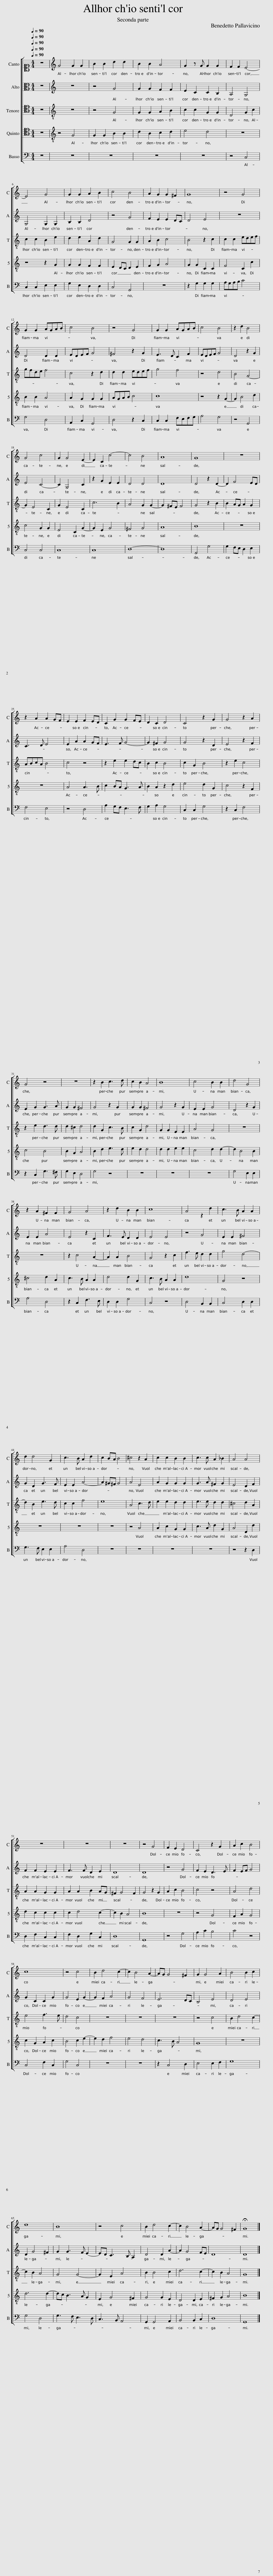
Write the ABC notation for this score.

X:1
%%score [ 1 2 [ 3 4 ] 5 ]
L:1/8
Q:1/4=90
M:4/4
I:linebreak $
K:C
V:1 alto1
V:2 alto
V:3 tenor
V:4 tenor
V:5 bass
V:1
 z8 | G4 G2 G2 | B2 B2 d2 d2 | B2 B2 A4 | G2 z G G2 G2 | %5
 F2 F2 E4- |$ E4 G4 | G2 G2 A2 B2 | c4 B4 | A2 G2 G2 ^F2 | %10
 G8 | z4 G4 |$ G2 G2 AGAB | c4 B4 | z4 G4 | %15
 G2 G2 AGAB | c4 B4 | z2 d2 B4 |$ G4 c4 | G2 G4 E2- | %20
 E2 C2 c4- | c4 B4 | A8 | G8 | z8 |$ %25
 z2 A2 A2 GF | E2 E2 F2 ED | C2 G2 G2 FE | D2 C2 D4 | C4 z2 G2 | %30
 G4 z2 A2 |$ G4 z4 | z8 | z2 B2 c3 d | c2 B2 A4 | %35
 B8 | c4 B2 B2 | d4 G4 |$ z2 A2 ^F2 F2 | G4 A4 | %40
 z2 d2 B2 B2 | c8 | A4 z2 d2 | c3 B A2 A2 |$ d2 d4 G2 | %45
 c3 B A2 d2 | c2 BA B4 | ^c4 z2 A2 | c2 c2 B2 B2 | c3 c A2 _B2 | %50
 A4 A4 |$ z8 | z8 | z8 | z4 G4 | %55
 F2 E2 D4 | C4 z2 G2 | A2 c2 B4 |$ c8 | z4 c4 | %60
 B2 d4 c2- | c2 B4 A2- | AG G4 ^F2 | G2 G4 A2 | B4 B2 c2 |$ %65
 d8 | B8 | z4 c4 | B2 d4 c2- | c2 B4 A2- | %70
 AG G4 ^F2 | !fermata!G8 |] %72
V:2
 z8 | z8 | z4 G4 | G2 G2 F2 F2 | E2 C2 C2 B,2 | %5
 A,4 G,4 |$ G,4 G,2 G,2 | B,2 B,2 D4 | z4 G4 | F2 E2 E2 DC | %10
 D4 E4 | z8 |$ D4 D2 D2 | EDEF G4 | ^F4 z2 G2 | %15
 E3 D C2 F2 | EDEF G4 | D4 z2 G2 |$ E4 C4- | C2 G,4 C2 | %20
 z2 G2 E2 E2 | D4 D4 | D8 | D4 z2 D2- | D2 F4 ED |$ %25
 C3 D E4 | E2 A2 A2 GF | E3 F G4- | G2 ^F2 G4 | G4 z2 D2 | %30
 E4 z2 F2 |$ E2 G2 G3 A | G2 G2 ^F4 | G4 z2 G2 | G2 G2 ^F4 | %35
 G4 z2 G2 | E2 E2 G4 | D4 z2 G2 |$ E2 E2 A4 | E4 z2 C2 | %40
 F3 E D2 D2 | E4 E4 | z4 G4 | E2 E2 ^F4 |$ G2 D2 G3 F | %45
 E2 E2 A4- | A2 ^G^F G4 | A4 E4 | A2 G2 G2 G2 | G3 A ^F2 G2 | %50
 E4 D2 F2 |$ F2 F2 E2 E2 | F3 F D2 E2 | D8 | D8 | %55
 z4 G4 | F2 E2 D3 E | F2 EF G4 |$ G2 C2 C2 G2 | G4 E2 G2- | %60
 G2 F2 A4 | G4 F4 | E6 DC | B,4 E4 | D4 E4 |$ %65
 D2 G4 ^F2 | G2 G3 F E2- | ED C3 B, A,2 | D4 D2 A2- | A2 G4 FE | %70
 D8 | D8 |] %72
V:3
 z8 | z8 | z4 G,4 | G,2 G,2 A,2 B,2 | C2 C2 G,2 G,2 | %5
 D,4 G,2 C2 |$ C2 C2 B,2 E2 | D2 E2 A,2 D2 | G,4 G,2 G,2 | A,2 B,2 C4 | %10
 B,4 z2 C2 | C2 C2 EDEF |$ GFDE F4 | C4 z2 D2 | D2 D2 EDEF | %15
 G4 F4 | z4 D4 | B,4 G,4- |$ G,2 E,4 C,2 | G,2 E,4 C,2 | %20
 C6 B,2 | A,4 G,2 G,2- | G,2 ^F,E, F,4 | G,4 z2 B,2 | B,2 A,G, A,2 G,2 |$ %25
 A,B,CA, B,4 | C4 z4 | z2 E2 E2 DC | B,2 C2 B,4 | C2 G,2 B,4 | %30
 z2 E2 C4 |$ z2 E2 D3 D | D2 ^C2 D4 | D2 G,2 C3 B, | C2 G,2 D4 | %35
 G,2 G,2 E,2 E,2 | A,4 G,4 | z8 |$ z8 | z2 C4 A,2- | %40
 A,2 A,2 B,4 | G,4 z2 C2 | F3 E D2 D2 | G4 D4- |$ D2 B,2 E3 D | %45
 C2 C2 F4 | E8 | A,4 C3 D | E2 E2 D2 D2 | E3 E D2 D2 | %50
 ^C4 D2 A,2 |$ A,2 A,2 G,2 G,2 | A,2 A,2 B,2 A,G, | ^F,2 G,4 F,2 | G,4 z2 G,2 | %55
 A,2 C2 B,4 | C4 z4 | A,4 D4 |$ E4 F3 E | D4 C4 | %60
 z8 | z8 | z8 | z4 C4 | B,2 D4 C2- |$ %65
 C2 B,2 A,4 | G,4 G,4- | G,2 E,2 A,4 | B,2 B,4 C2 | D6 C2- | %70
 C2 B,2 A,4 | G,8 |] %72
V:4
 z8 | z4 G,4 | G,2 G,2 B,2 B,2 | D2 B,2 C2 D2 | E4 D4 | %5
 z8 |$ z4 z2 G,2 | G,2 G,2 F,2 F,2 | E,2 D,C, D,2 E,2 | F,2 G,2 A,4 | %10
 G,2 G,2 C,2 C,2 | F,4 C,2 C2 |$ B,2 B,2 A,4 | A,2 G,2 G,2 G,2 | A,G,A,B, C4 | %15
 C8 | z4 z2 G,2- | G,2 B,4 D2 |$ C4 G,2 G,2 | E,4 C,2 G,2- | %20
 G,2 E,2 G,4 | ^F,4 G,4 | A,8 | B,8 | z8 |$ %25
 z8 | A,4 A,3 B, | C2 B,A, G,3 A, | B,2 A,2 z2 D2 | E4 D2 G,2 | %30
 C4 z2 F,2 |$ C4 B,4 | B,2 G,2 A,4 | B,2 D2 E3 D | E2 D2 D4 | %35
 D2 D2 E2 E2 | C4 D2 D2- | D2 B,4 B,2 |$ ^C4 D2 A,2 | C3 B, A,2 A,2 | %40
 D4 D2 G,2 | C3 B, A,2 A,2 | D8 | G,4 z4 |$ z8 | %45
 z8 | z8 | z4 A,4 | A,2 C2 G,2 G,2 | C3 A, D2 G,2 | %50
 A,4 D,2 D2 |$ D2 C2 C2 C2 | C2 D4 C2- | C2 B,2 A,4 | B,8 | %55
 z8 | z4 G,4 | F,2 A,2 G,4 |$ C2 G,2 A,2 C2 | B,4 C2 E2- | %60
 E2 D2 F4 | E4 D4 | C3 B, A,4 | G,8 | z8 |$ %65
 D6 D2- | DC B,3 A, G,2 | E,2 G,4 ^F,2 | G,4 G,2 E,2 | D,4 D,2 E,2 | %70
 ^F,2 G,2 A,4 | B,8 |] %72
V:5
 z8 | z8 | z8 | z8 | z8 | %5
 z4 C,4 |$ C,2 C,2 E,2 E,2 | G,2 E,2 D,2 D,2 | C,4 G,,4 | z8 | %10
 z2 G,2 G,2 G,2 | A,G,A,B, C4 |$ G,4 D,4 | A,,2 C,2 G,,4 | D,4 z2 C,2 | %15
 C,2 C,2 F,E,F,G, | A,4 G,4 | z4 G,,4 |$ C,4 C,4 | C,8 | %20
 C,8 | D,8- | D,8 | G,,4 G,4 | G,2 F,E, D,2 E,2 |$ %25
 F,4 E,4 | z4 D,4 | A,2 G,F, E,3 F, | G,2 A,2 G,4 | C,2 C,2 G,4 | %30
 z2 C,2 F,4 |$ z2 C,2 G,3 ^F, | G,2 E,2 D,4 | G,4 z4 | z8 | %35
 z8 | z8 | G,4 E,2 E,2 |$ A,4 D,4 | z2 C,2 F,3 E, | %40
 D,2 D,2 G,4 | C,4 z4 | D,4 B,,2 B,,2 | C,4 D,2 D,2 |$ G,3 F, E,2 E,2 | %45
 A,4 D,4 | z8 | z8 | z8 | z8 | %50
 z4 z2 D,2 |$ D,2 F,2 C,2 C,2 | F,2 D,2 G,2 C,2 | D,8 | G,,8 | %55
 z4 G,4 | A,2 C2 B,4 | C4 z4 |$ C,4 F,2 C,2 | G,4 C,4 | %60
 z8 | z8 | z2 C,4 D,2 | E,4 E,2 F,2 | G,8 |$ %65
 G,4 D,4 | G,3 F, E,3 D, | C,3 B,, A,,4 | G,,2 G,,4 A,,2 | B,,4 B,,2 C,2 | %70
 D,8 | G,,8 |] %72
